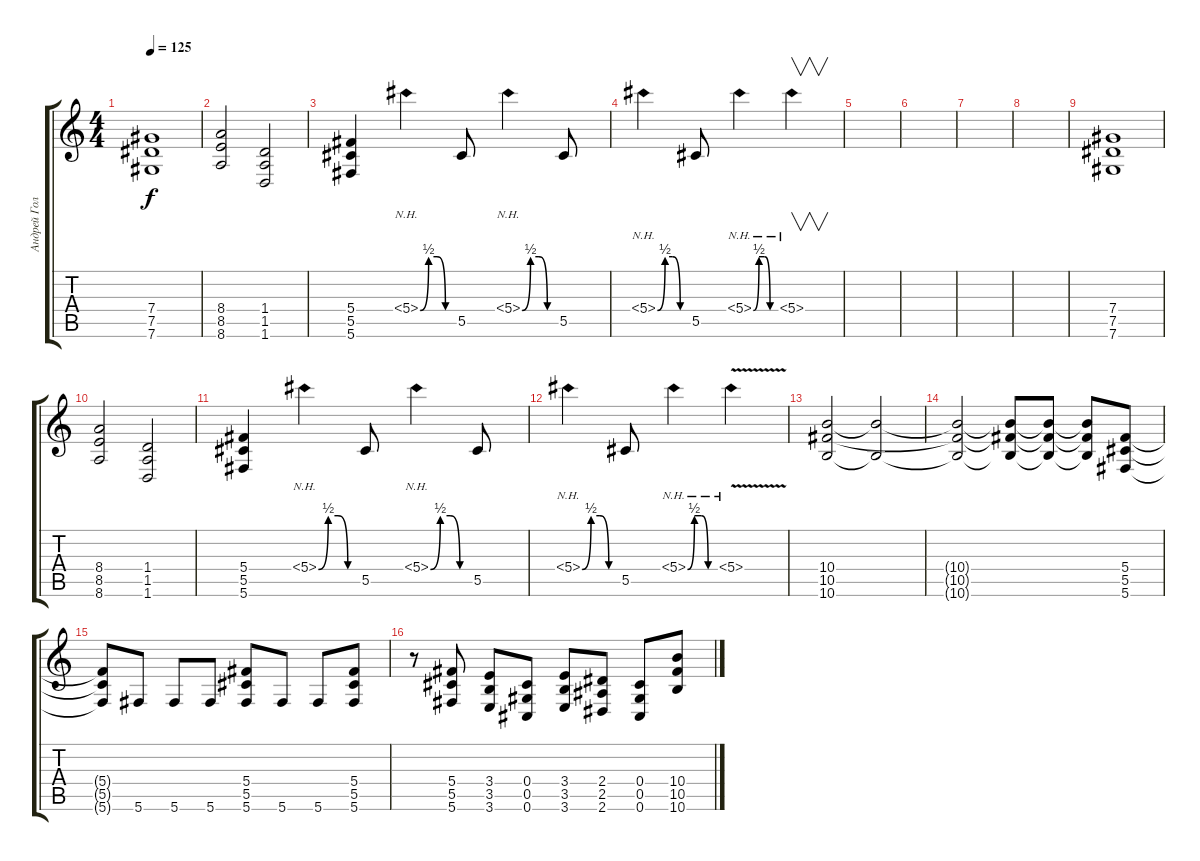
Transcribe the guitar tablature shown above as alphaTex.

\track ("Андрей Голованов" "Андрей Гол") {instrument distortionguitar}
\staff {score tabs}
\tuning (Eb4 Bb3 Gb3 Db3 Ab2 Db2) {hide}
\ts (4 4)
\tempo 125
\clef g2
\ks c
(7.4 7.5 7.6).1{dy f} |
(8.4 8.5 8.6).2 (1.4 1.5 1.6).2 |
(5.4 5.5 5.6).4 5.4{be (custom 0 0 15 2 30 2 45 0 60 0) nh}.4{volume 12} 5.5.8{volume 14} 5.4{be (custom 0 0 15 2 30 2 45 0 60 0) nh}.4{volume 12} 5.5.8{volume 14} |
5.4{be (custom 0 0 15 2 30 2 45 0 60 0) nh}.4{volume 12} 5.5.8{volume 14} 5.4{be (custom 0 0 15 2 30 2 45 0 60 0) nh}.4{volume 12} 5.4{nh}.4{v} |
|
|
|
|
(7.4 7.5 7.6).1 |
(8.4 8.5 8.6).2 (1.4 1.5 1.6).2 |
(5.4 5.5 5.6).4 5.4{be (custom 0 0 15 2 30 2 45 0 60 0) nh}.4 5.5.8 5.4{be (custom 0 0 15 2 30 2 45 0 60 0) nh}.4 5.5.8 |
5.4{be (custom 0 0 15 2 30 2 45 0 60 0) nh}.4 5.5.8 5.4{be (custom 0 0 15 2 30 2 45 0 60 0) nh}.4 5.4{nh v}.4 |
(10.4 10.5 10.6).2 (10.4{t} 10.6{t}).2 |
(10.4{t} 10.5{t} 10.6{t}).2 (10.4{t} 10.5{t} 10.6{t}).8 (10.4{t} 10.5{t} 10.6{t}).8 (10.4{t} 10.5{t} 10.6{t}).8 (5.4 5.5 5.6).8 |
(5.4{t} 5.5{t} 5.6{t}).8 5.6.8 5.6.8 5.6.8 (5.4 5.5 5.6).8 5.6.8 5.6.8 (5.4 5.5 5.6).8 |
r.8 (5.4 5.5 5.6).8 (3.4 3.5 3.6).8 (0.4 0.5 0.6).8 (3.4 3.5 3.6).8 (2.4 2.5 2.6).8 (0.4 0.5 0.6).8 (10.4 10.5 10.6).8
